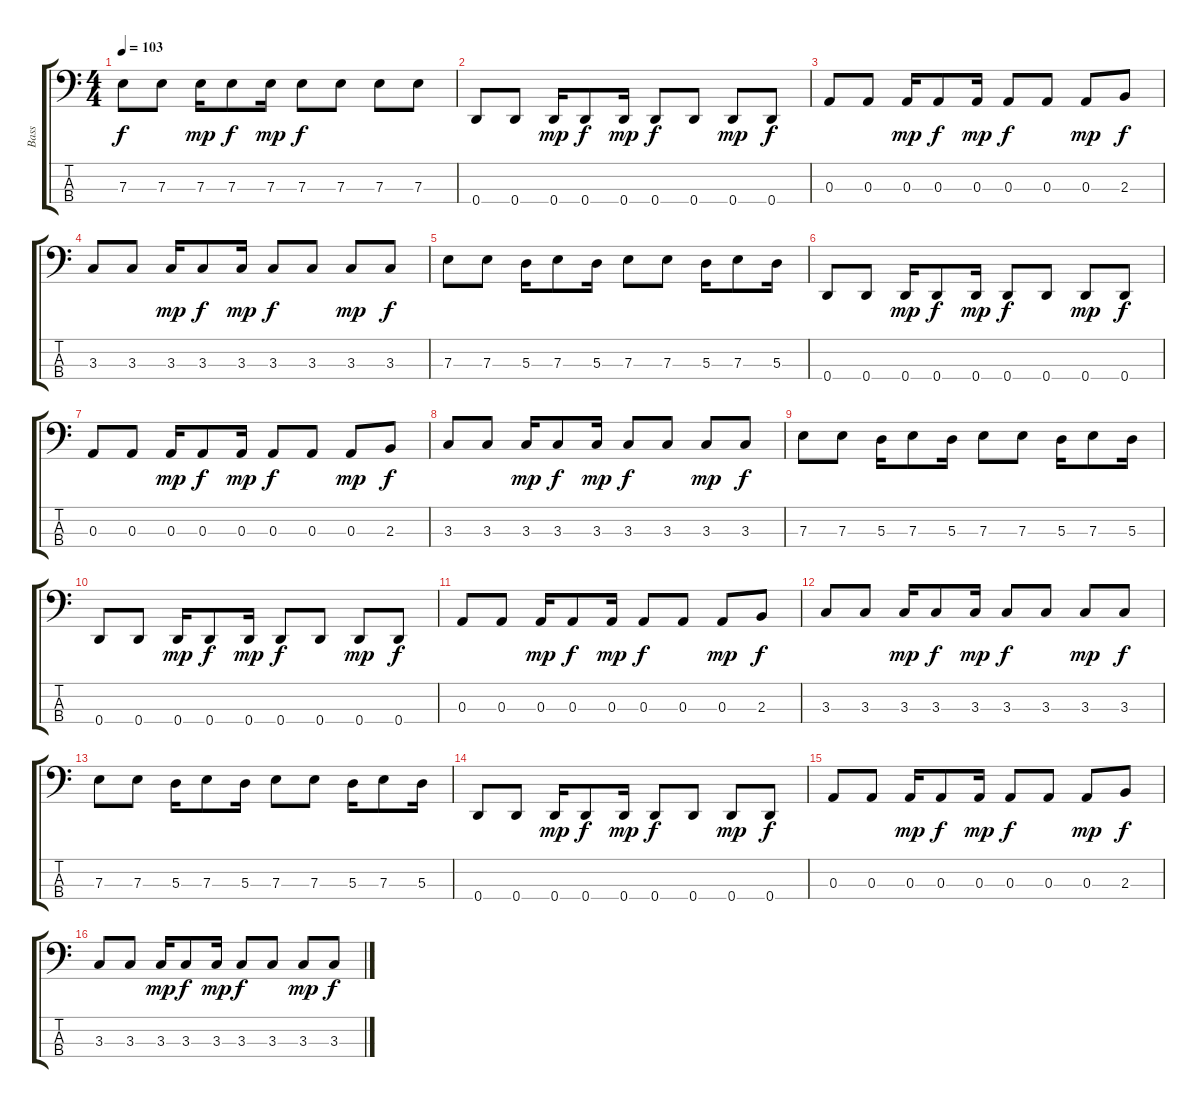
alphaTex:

\track ("Bass" "Bass") {instrument electricbassfinger}
\staff {score tabs}
\tuning (G2 D2 A1 D1) {hide}
\ts (4 4)
\tempo 103
\clef f4
\ks c
7.3.8{dy f} 7.3.8 7.3.16{dy mp} 7.3.8{dy f} 7.3.16{dy mp} 7.3.8{dy f} 7.3.8 7.3.8 7.3.8 |
0.4.8 0.4.8 0.4.16{dy mp} 0.4.8{dy f} 0.4.16{dy mp} 0.4.8{dy f} 0.4.8 0.4.8{dy mp} 0.4.8{dy f} |
0.3.8 0.3.8 0.3.16{dy mp} 0.3.8{dy f} 0.3.16{dy mp} 0.3.8{dy f} 0.3.8 0.3.8{dy mp} 2.3.8{dy f} |
3.3.8 3.3.8 3.3.16{dy mp} 3.3.8{dy f} 3.3.16{dy mp} 3.3.8{dy f} 3.3.8 3.3.8{dy mp} 3.3.8{dy f} |
7.3.8 7.3.8 5.3.16 7.3.8 5.3.16 7.3.8 7.3.8 5.3.16 7.3.8 5.3.16 |
0.4.8 0.4.8 0.4.16{dy mp} 0.4.8{dy f} 0.4.16{dy mp} 0.4.8{dy f} 0.4.8 0.4.8{dy mp} 0.4.8{dy f} |
0.3.8 0.3.8 0.3.16{dy mp} 0.3.8{dy f} 0.3.16{dy mp} 0.3.8{dy f} 0.3.8 0.3.8{dy mp} 2.3.8{dy f} |
3.3.8 3.3.8 3.3.16{dy mp} 3.3.8{dy f} 3.3.16{dy mp} 3.3.8{dy f} 3.3.8 3.3.8{dy mp} 3.3.8{dy f} |
7.3.8 7.3.8 5.3.16 7.3.8 5.3.16 7.3.8 7.3.8 5.3.16 7.3.8 5.3.16 |
0.4.8 0.4.8 0.4.16{dy mp} 0.4.8{dy f} 0.4.16{dy mp} 0.4.8{dy f} 0.4.8 0.4.8{dy mp} 0.4.8{dy f} |
0.3.8 0.3.8 0.3.16{dy mp} 0.3.8{dy f} 0.3.16{dy mp} 0.3.8{dy f} 0.3.8 0.3.8{dy mp} 2.3.8{dy f} |
3.3.8 3.3.8 3.3.16{dy mp} 3.3.8{dy f} 3.3.16{dy mp} 3.3.8{dy f} 3.3.8 3.3.8{dy mp} 3.3.8{dy f} |
7.3.8 7.3.8 5.3.16 7.3.8 5.3.16 7.3.8 7.3.8 5.3.16 7.3.8 5.3.16 |
0.4.8 0.4.8 0.4.16{dy mp} 0.4.8{dy f} 0.4.16{dy mp} 0.4.8{dy f} 0.4.8 0.4.8{dy mp} 0.4.8{dy f} |
0.3.8 0.3.8 0.3.16{dy mp} 0.3.8{dy f} 0.3.16{dy mp} 0.3.8{dy f} 0.3.8 0.3.8{dy mp} 2.3.8{dy f} |
3.3.8 3.3.8 3.3.16{dy mp} 3.3.8{dy f} 3.3.16{dy mp} 3.3.8{dy f} 3.3.8 3.3.8{dy mp} 3.3.8{dy f}
